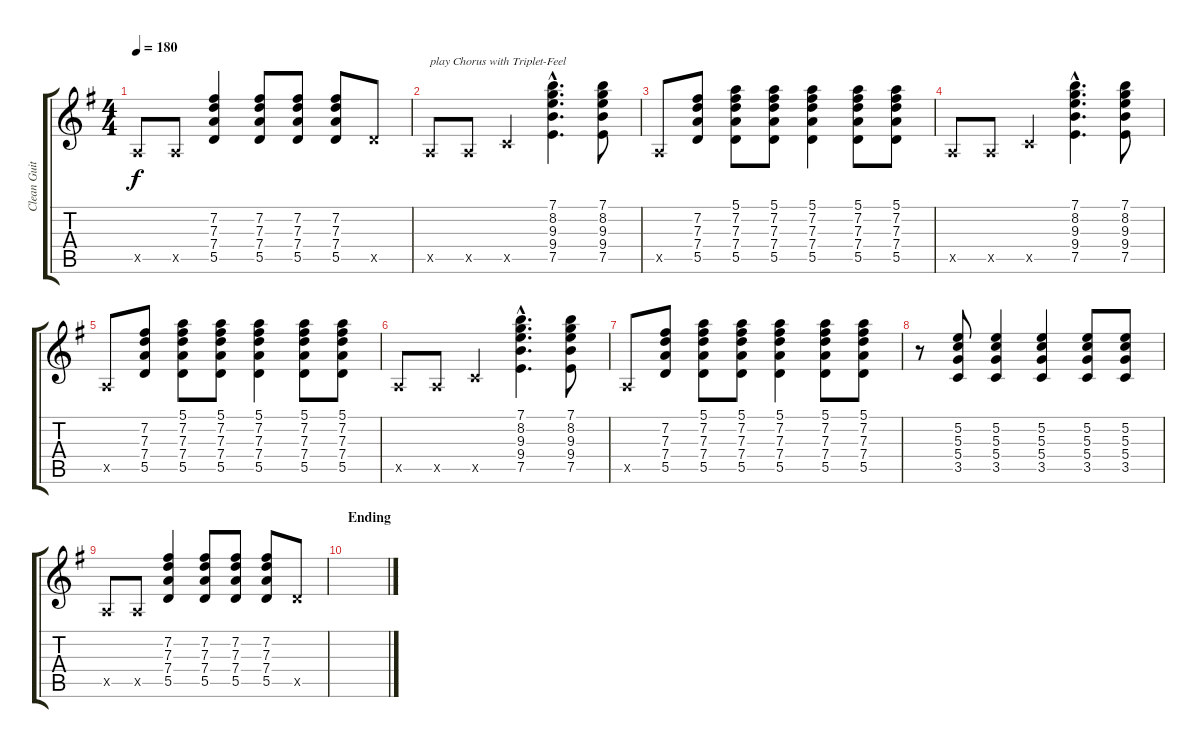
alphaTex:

\track ("Clean Guitar (Double)" "Clean Guit") {instrument electricguitarjazz}
\staff {score tabs}
\tuning (E4 B3 G3 D3 A2 E2) {hide}
\ts (4 4)
\tempo 180
\clef g2
\ks eminor
0.5{x}.8{dy f} 0.5{x}.8 (7.2 7.3 7.4 5.5).4 (7.2 7.3 7.4 5.5).8 (7.2 7.3 7.4 5.5).8 (7.2 7.3 7.4 5.5).8 5.5{x}.8 |
0.5{x}.8{txt "play Chorus with Triplet-Feel"} 0.5{x}.8 3.5{x}.4 (7.1{hac} 8.2{hac} 9.3{hac} 9.4{hac} 7.5{hac}).4{d} (7.1 8.2 9.3 9.4 7.5).8 |
0.5{x}.8 (7.2 7.3 7.4 5.5).8 (5.1 7.2 7.3 7.4 5.5).8 (5.1 7.2 7.3 7.4 5.5).8 (5.1 7.2 7.3 7.4 5.5).4 (5.1 7.2 7.3 7.4 5.5).8 (5.1 7.2 7.3 7.4 5.5).8 |
0.5{x}.8 0.5{x}.8 3.5{x}.4 (7.1{hac} 8.2{hac} 9.3{hac} 9.4{hac} 7.5{hac}).4{d} (7.1 8.2 9.3 9.4 7.5).8 |
0.5{x}.8 (7.2 7.3 7.4 5.5).8 (5.1 7.2 7.3 7.4 5.5).8 (5.1 7.2 7.3 7.4 5.5).8 (5.1 7.2 7.3 7.4 5.5).4 (5.1 7.2 7.3 7.4 5.5).8 (5.1 7.2 7.3 7.4 5.5).8 |
0.5{x}.8 0.5{x}.8 3.5{x}.4 (7.1{hac} 8.2{hac} 9.3{hac} 9.4{hac} 7.5{hac}).4{d} (7.1 8.2 9.3 9.4 7.5).8 |
0.5{x}.8 (7.2 7.3 7.4 5.5).8 (5.1 7.2 7.3 7.4 5.5).8 (5.1 7.2 7.3 7.4 5.5).8 (5.1 7.2 7.3 7.4 5.5).4 (5.1 7.2 7.3 7.4 5.5).8 (5.1 7.2 7.3 7.4 5.5).8 |
r.8 (5.2 5.3 5.4 3.5).8 (5.2 5.3 5.4 3.5).4 (5.2 5.3 5.4 3.5).4 (5.2 5.3 5.4 3.5).8 (5.2 5.3 5.4 3.5).8 |
0.5{x}.8 0.5{x}.8 (7.2 7.3 7.4 5.5).4 (7.2 7.3 7.4 5.5).8 (7.2 7.3 7.4 5.5).8 (7.2 7.3 7.4 5.5).8 5.5{x}.8 |
\section ("" "Ending")
